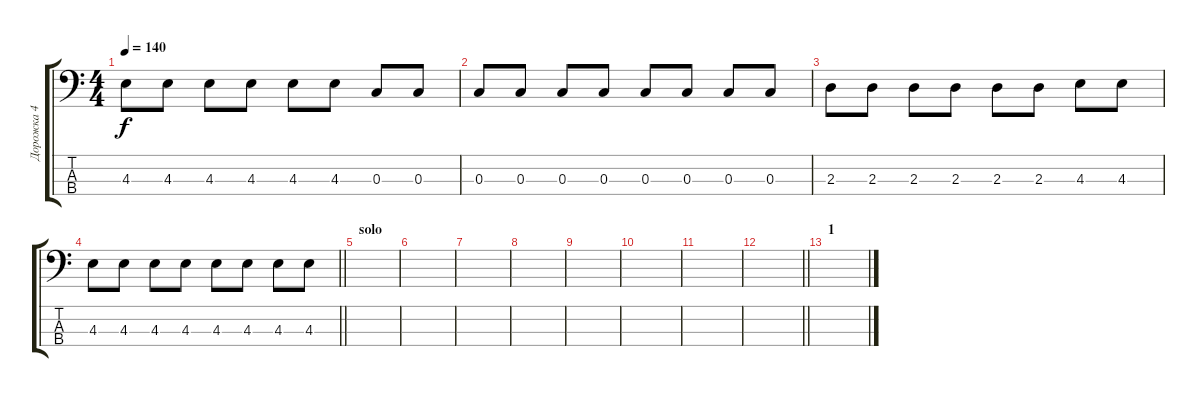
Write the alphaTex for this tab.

\track ("Дорожка 4" "Дорожка 4") {instrument electricbassfinger}
\staff {score tabs}
\tuning (C3 G2 C2 F0) {hide}
\ts (4 4)
\tempo 140
\clef f4
\ks c
4.3.8{dy f} 4.3.8 4.3.8 4.3.8 4.3.8 4.3.8 0.3.8 0.3.8 |
0.3.8 0.3.8 0.3.8 0.3.8 0.3.8 0.3.8 0.3.8 0.3.8 |
2.3.8 2.3.8 2.3.8 2.3.8 2.3.8 2.3.8 4.3.8 4.3.8 |
\barLineRight lightlight
4.3.8 4.3.8 4.3.8 4.3.8 4.3.8 4.3.8 4.3.8 4.3.8 |
\section ("" "solo")
|
|
|
|
|
|
|
\barLineRight lightlight
|
\section ("" "1")
